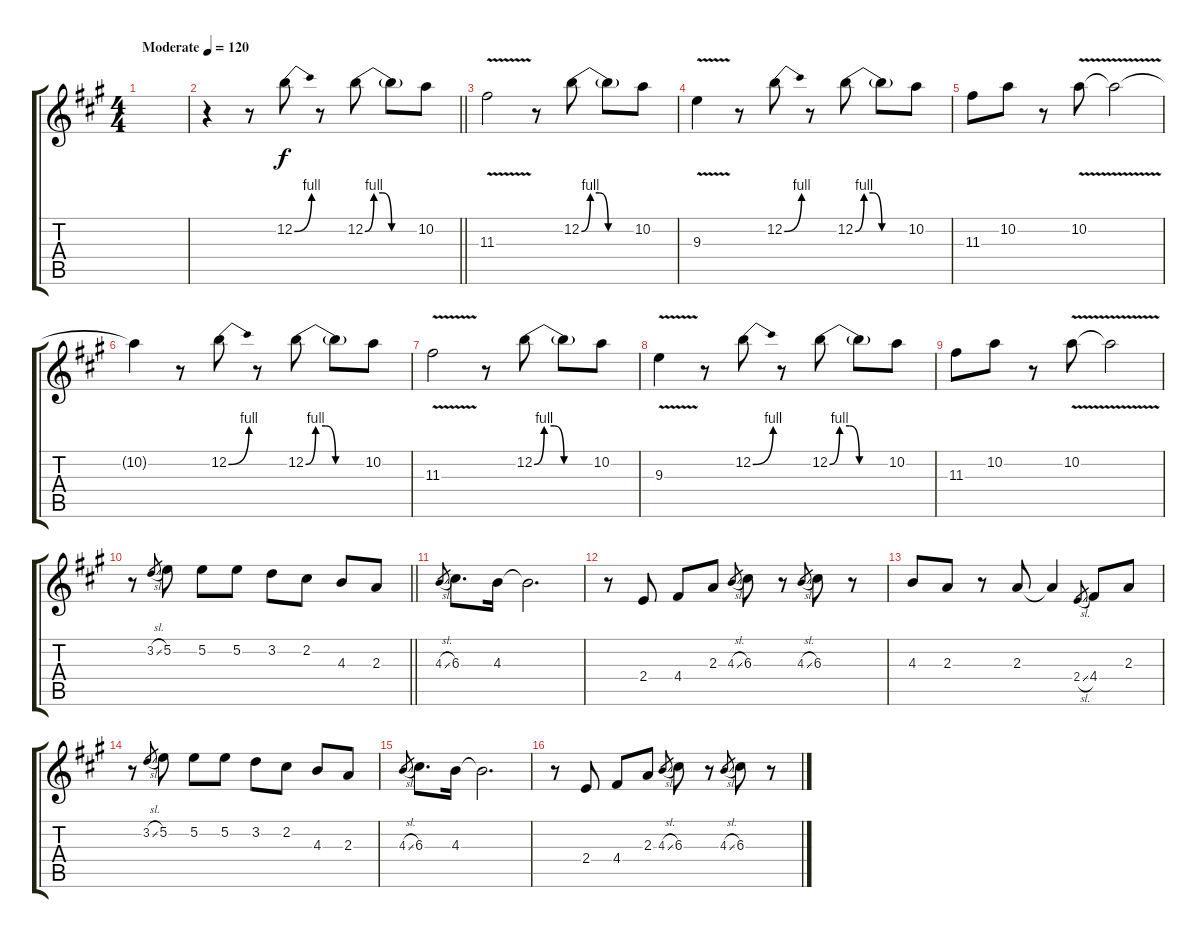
\track "" {instrument acousticguitarsteel}
\staff {score tabs}
\tuning (E4 B3 G3 D3 A2 E2) {hide}
\ts (4 4)
\tempo (120 "Moderate")
\clef g2
\ks a
|
\barLineRight lightlight
r.4 r.8 12.2{be (bend 0 0 60 4)}.8 r.8 12.2{be (custom 0 0 10 4 20 4 30 0 60 0)}.8 12.2{t}.8 10.2.8 |
11.3{v}.2 r.8 12.2{be (custom 0 0 10 4 20 4 30 0 60 0)}.8 12.2{t}.8 10.2.8 |
9.3{v}.4 r.8 12.2{be (bend 0 0 60 4)}.8 r.8 12.2{be (custom 0 0 10 4 20 4 30 0 60 0)}.8 12.2{t}.8 10.2.8 |
11.3.8 10.2.8 r.8 10.2{v}.8 10.2{t}.2 |
10.2{t}.4 r.8 12.2{be (bend 0 0 60 4)}.8 r.8 12.2{be (custom 0 0 10 4 20 4 30 0 60 0)}.8 12.2{t}.8 10.2.8 |
11.3{v}.2 r.8 12.2{be (custom 0 0 10 4 20 4 30 0 60 0)}.8 12.2{t}.8 10.2.8 |
9.3{v}.4 r.8 12.2{be (bend 0 0 60 4)}.8 r.8 12.2{be (custom 0 0 10 4 20 4 30 0 60 0)}.8 12.2{t}.8 10.2.8 |
11.3.8 10.2.8 r.8 10.2{v}.8 10.2{t}.2 |
\barLineRight lightlight
r.8 3.2{sl}.8{gr} 5.2.8 5.2.8 5.2.8 3.2.8 2.2.8 4.3.8 2.3.8 |
4.3{sl}.8{gr} 6.3.8{d} 4.3.16 4.3{t}.2{d} |
r.8 2.4.8 4.4.8 2.3.8 4.3{sl}.8{gr} 6.3.8 r.8 4.3{sl}.8{gr} 6.3.8 r.8 |
4.3.8 2.3.8 r.8 2.3.8 2.3{t}.4 2.4{sl}.8{gr} 4.4.8 2.3.8 |
r.8 3.2{sl}.8{gr} 5.2.8 5.2.8 5.2.8 3.2.8 2.2.8 4.3.8 2.3.8 |
4.3{sl}.8{gr} 6.3.8{d} 4.3.16 4.3{t}.2{d} |
r.8 2.4.8 4.4.8 2.3.8 4.3{sl}.8{gr} 6.3.8 r.8 4.3{sl}.8{gr} 6.3.8 r.8
